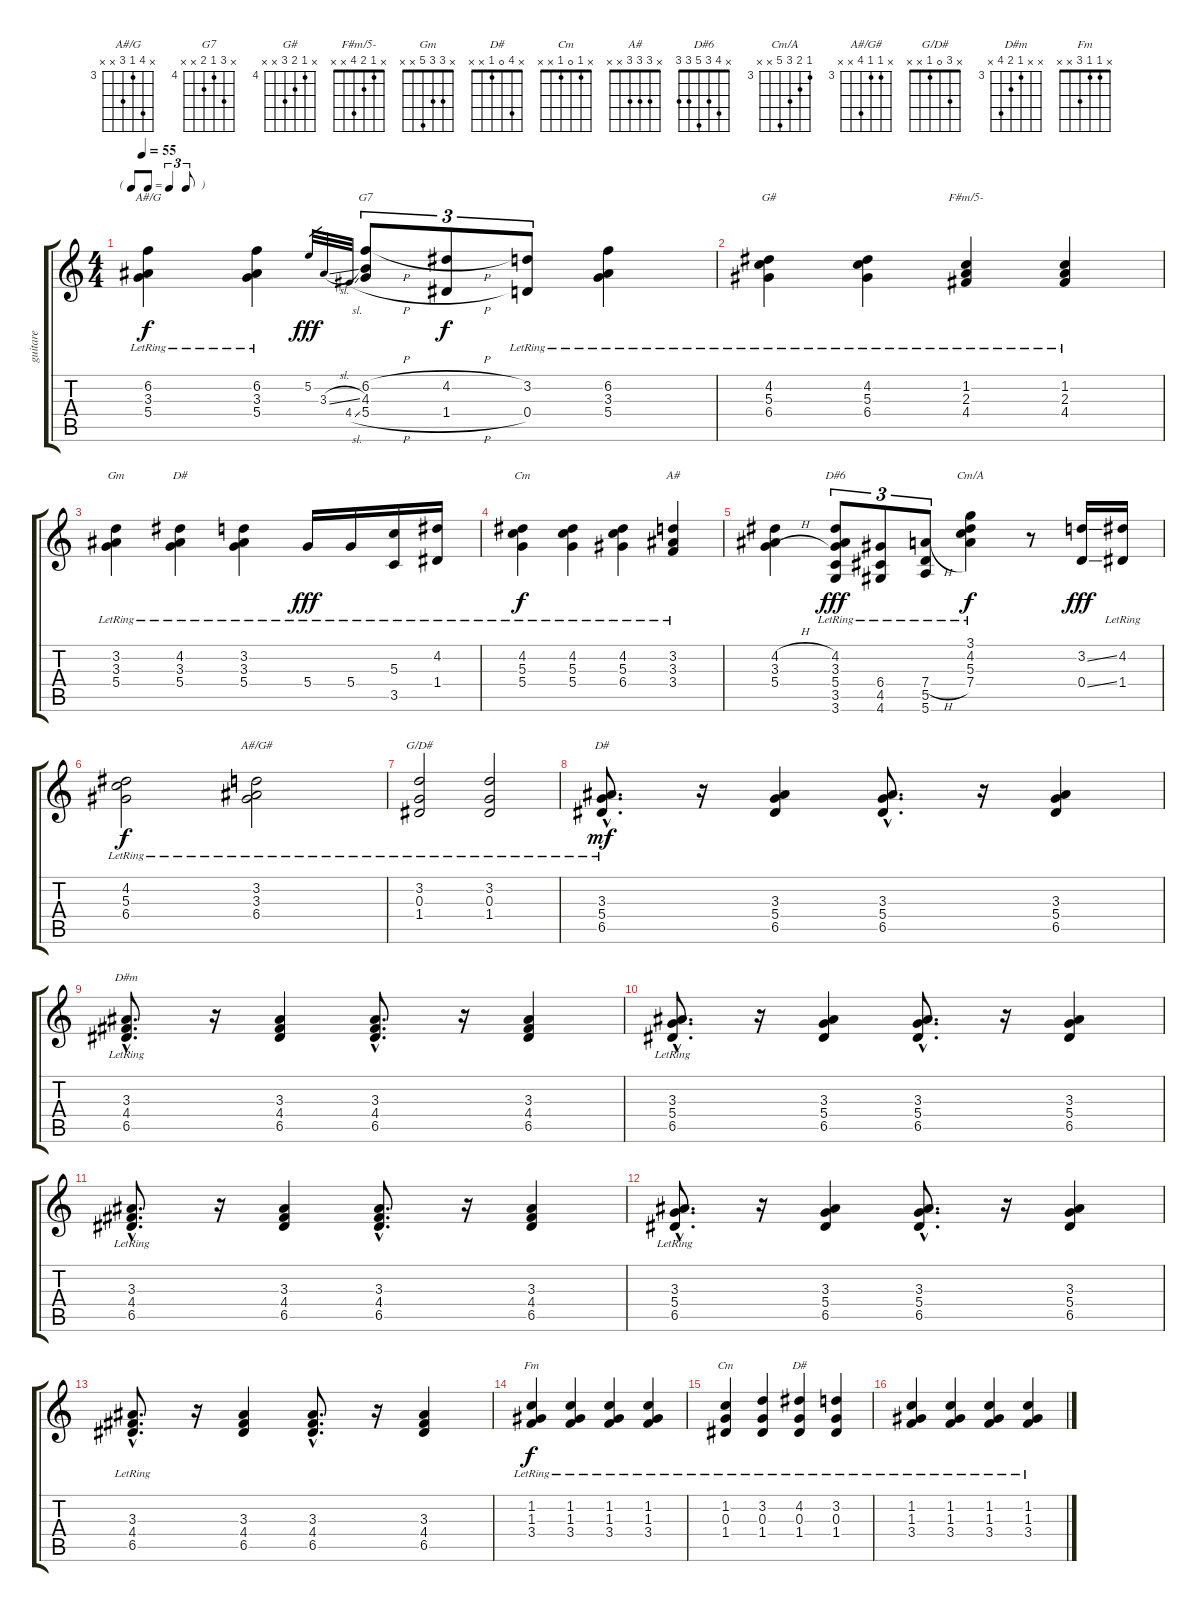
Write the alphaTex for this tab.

\track ("guitare" "guitare") {instrument acousticguitarsteel}
\staff {score tabs}
\tuning (E4 B3 G3 D3 A2 E2) {hide}
\chord ("A#/G" x 6 3 5 x x) {firstfret 3}
\chord ("G7" x 6 4 5 x x) {firstfret 4}
\chord ("G#" x 4 5 6 x x) {firstfret 4}
\chord ("F#m/5-" x 1 2 4 x x)
\chord ("Gm" x 3 3 5 x x)
\chord ("D#" x 4 3 5 x x)
\chord ("Cm" x 4 5 5 x x)
\chord ("A#" x 3 3 3 x x)
\chord ("D#6" x 4 3 5 3 3)
\chord ("Cm/A" 3 4 5 7 x x) {firstfret 3}
\chord ("A#/G#" x 3 3 6 x x) {firstfret 3}
\chord ("G/D#" x 3 0 1 x x)
\chord ("D#" x x 3 5 6 x) {firstfret 3}
\chord ("D#m" x x 3 4 6 x) {firstfret 3}
\chord ("Fm" x 1 1 3 x x)
\chord ("Cm" x 1 0 1 x x)
\chord ("D#" x 4 0 1 x x)
\ts (4 4)
\tf triplet8th
\tempo 55
\clef g2
\ks c
(6.2{lr} 3.3{lr} 5.4{lr}).4{ch "A#/G" dy f} (6.2{lr} 3.3{lr} 5.4{lr}).4 5.2.32{gr dy fff} 3.3{sl}.32{gr} 4.4{sl}.32{gr} (6.2{h} 4.3 5.4{h}).8{tu (3 2) ch "G7"} (4.2{h} 1.4{h}).8{tu (3 2) dy f} (3.2{lr} 0.4{lr}).8{tu (3 2)} (6.2{lr} 3.3{lr} 5.4{lr}).4 |
(4.2{lr} 5.3{lr} 6.4{lr}).4{ch "G#"} (4.2{lr} 5.3{lr} 6.4{lr}).4 (1.2{lr} 2.3{lr} 4.4{lr}).4{ch "F#m/5-"} (1.2{lr} 2.3{lr} 4.4{lr}).4 |
(3.2{lr} 3.3{lr} 5.4{lr}).4{ch "Gm"} (4.2{lr} 3.3{lr} 5.4{lr}).4{ch "D#"} (3.2{lr} 3.3{lr} 5.4{lr}).4 5.4{lr}.16{dy fff} 5.4{lr}.16 (5.3{lr} 3.5{lr}).16 (4.2{lr} 1.4{lr}).16 |
(4.2{lr} 5.3{lr} 5.4{lr}).4{ch "Cm" dy f} (4.2{lr} 5.3{lr} 5.4{lr}).4 (4.2{lr} 5.3{lr} 6.4{lr}).4 (3.2{lr} 3.3{lr} 3.4{lr}).4{ch "A#"} |
(4.2{h} 3.3{h} 5.4{h}).4 (4.2{lr} 3.3{lr} 5.4{lr} 3.5{lr} 3.6{lr}).8{tu (3 2) ch "D#6" dy fff} (6.4{lr} 4.5{lr} 4.6{lr}).8{tu (3 2)} (7.4{h} 5.5{lr} 5.6{lr}).8{tu (3 2)} (3.1{lr} 4.2{lr} 5.3{lr} 7.4{lr}).4{ch "Cm/A" dy f} r.8 (3.2{ss} 0.4{ss}).16{dy fff} (4.2{lr} 1.4{lr}).16 |
(4.2{lr} 5.3{lr} 6.4{lr}).2{dy f} (3.2{lr} 3.3{lr} 6.4{lr}).2{ch "A#/G#"} |
(3.2{lr} 0.3{lr} 1.4{lr}).2{ch "G/D#"} (3.2{lr} 0.3{lr} 1.4{lr}).2 |
(3.3{hac lr} 5.4{hac lr} 6.5{hac lr}).8{d ch "D#" dy mf} r.16 (3.3 5.4 6.5).4 (3.3{hac} 5.4{hac} 6.5{hac}).8{d} r.16 (3.3 5.4 6.5).4 |
(3.3{hac lr} 4.4{hac lr} 6.5{hac lr}).8{d ch "D#m"} r.16 (3.3 4.4 6.5).4 (3.3{hac} 4.4{hac} 6.5{hac}).8{d} r.16 (3.3 4.4 6.5).4 |
(3.3{hac lr} 5.4{hac lr} 6.5{hac lr}).8{d} r.16 (3.3 5.4 6.5).4 (3.3{hac} 5.4{hac} 6.5{hac}).8{d} r.16 (3.3 5.4 6.5).4 |
(3.3{hac lr} 4.4{hac lr} 6.5{hac lr}).8{d} r.16 (3.3 4.4 6.5).4 (3.3{hac} 4.4{hac} 6.5{hac}).8{d} r.16 (3.3 4.4 6.5).4 |
(3.3{hac lr} 5.4{hac lr} 6.5{hac lr}).8{d} r.16 (3.3 5.4 6.5).4 (3.3{hac} 5.4{hac} 6.5{hac}).8{d} r.16 (3.3 5.4 6.5).4 |
(3.3{hac lr} 4.4{hac lr} 6.5{hac lr}).8{d} r.16 (3.3 4.4 6.5).4 (3.3{hac} 4.4{hac} 6.5{hac}).8{d} r.16 (3.3 4.4 6.5).4 |
(1.2{lr} 1.3{lr} 3.4{lr}).4{ch "Fm" dy f} (1.2{lr} 1.3{lr} 3.4{lr}).4 (1.2{lr} 1.3{lr} 3.4{lr}).4 (1.2{lr} 1.3{lr} 3.4{lr}).4 |
(1.2{lr} 0.3{lr} 1.4{lr}).4{ch "Cm"} (3.2{lr} 0.3{lr} 1.4{lr}).4 (4.2{lr} 0.3{lr} 1.4{lr}).4{ch "D#"} (3.2{lr} 0.3{lr} 1.4{lr}).4 |
(1.2{lr} 1.3{lr} 3.4{lr}).4 (1.2{lr} 1.3{lr} 3.4{lr}).4 (1.2{lr} 1.3{lr} 3.4{lr}).4 (1.2{lr} 1.3{lr} 3.4{lr}).4
